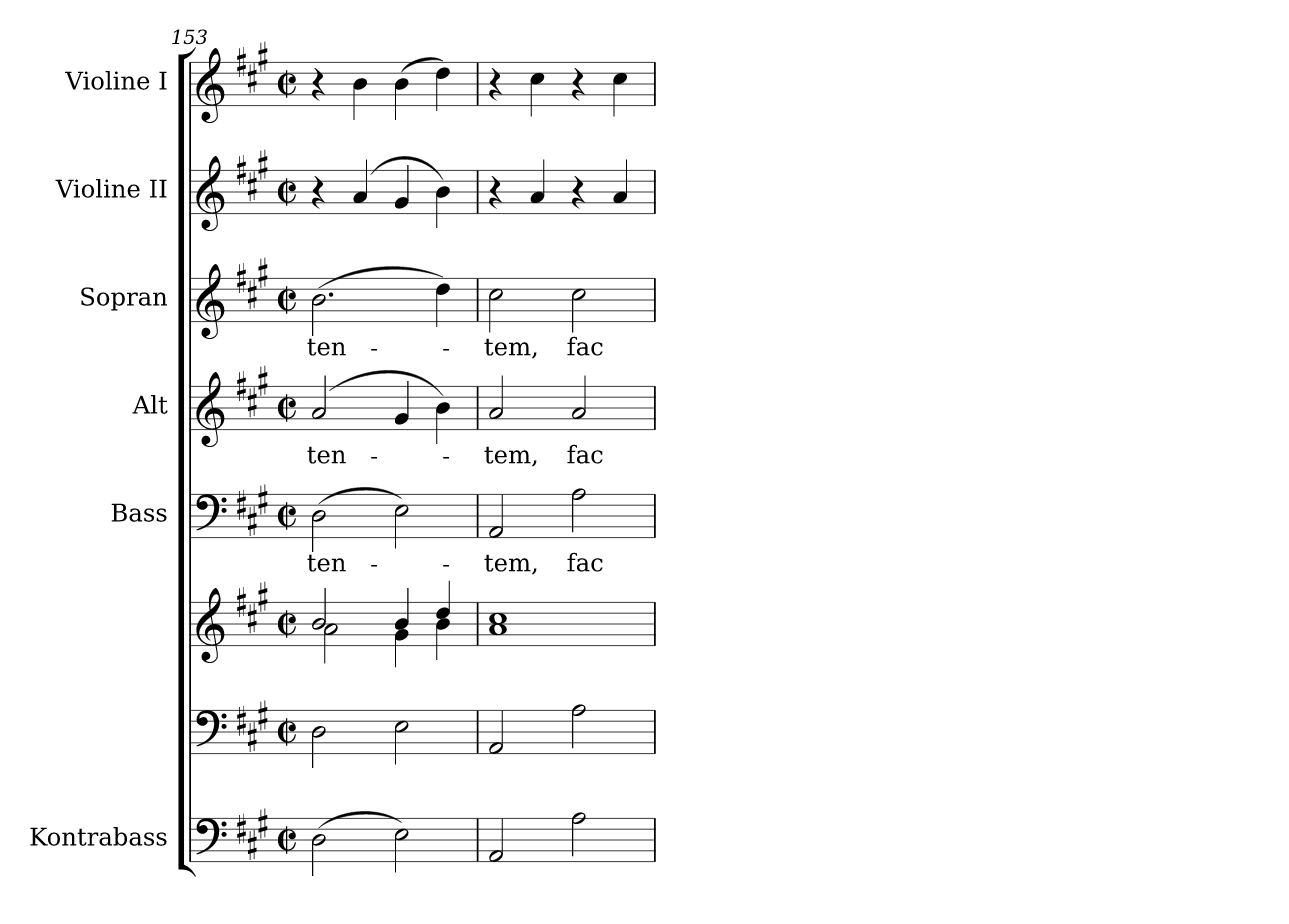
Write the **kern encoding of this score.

**kern	**kern	**kern	**kern	**text	**kern	**text	**kern	**text	**kern	**kern
*part7	*part6	*part6	*part5	*part5	*part4	*part4	*part3	*part3	*part2	*part1
*staff8	*staff7	*staff6	*staff5	*staff5	*staff4	*staff4	*staff3	*staff3	*staff2	*staff1
*I"Kontrabass	*	*	*I"Bass	*	*I"Alt	*	*I"Sopran	*	*I"Violine II	*I"Violine I
*I'Kb.	*	*	*I'B.	*	*I'A.	*	*I'S.	*	*I'Vl. II	*I'Vl. I
*clefF4	*clefF4	*clefG2	*clefF4	*	*clefG2	*	*clefG2	*	*clefG2	*clefG2
*ITrd7c12	*	*	*	*	*	*	*	*	*	*
*k[f#c#g#]	*k[f#c#g#]	*k[f#c#g#]	*k[f#c#g#]	*	*k[f#c#g#]	*	*k[f#c#g#]	*	*k[f#c#g#]	*k[f#c#g#]
*A:	*A:	*A:	*A:	*	*A:	*	*A:	*	*A:	*A:
*M2/2	*M2/2	*M2/2	*M2/2	*	*M2/2	*	*M2/2	*	*M2/2	*M2/2
*met(c|)	*met(c|)	*met(c|)	*met(c|)	*	*met(c|)	*	*met(c|)	*	*met(c|)	*met(c|)
=153	=153	=153	=153	=153	=153	=153	=153	=153	=153	=153
*	*	*^	*	*	*	*	*	*	*	*
!	!	!	!	!	!LO:LY:b	!	!LO:LY:b	!	!LO:LY:b	!	!
(>2DD\	2D\	2b/	2a\	(>2D\	-ten-	(2a/	-ten-	(>2.b\	-ten-	4r	4r
.	.	.	.	.	.	.	.	.	.	(4a/	4b\
2EE\)	2E\	4b/	4g#\	2E\)	.	4g#/	.	.	.	4g#/	(>4b\
.	.	4dd/	4b\	.	.	4b\)	.	4dd\)	.	4b\)	4dd\)
=154	=154	=154	=154	=154	=154	=154	=154	=154	=154	=154	=154
!	!	!	!	!	!LO:LY:b	!	!LO:LY:b	!	!LO:LY:b	!	!
2AAA/	2AA/	1cc#	1a	2AA/	-tem,	2a/	-tem,	2cc#\	-tem,	4r	4r
.	.	.	.	.	.	.	.	.	.	4a/	4cc#\
!	!	!	!	!	!LO:LY:b	!	!LO:LY:b	!	!LO:LY:b	!	!
2AA\	2A\	.	.	2A\	fac-	2a/	fac-	2cc#\	fac-	4r	4r
.	.	.	.	.	.	.	.	.	.	4a/	4cc#\
*	*	*v	*v	*	*	*	*	*	*	*	*
=	=	=	=	=	=	=	=	=	=	=
*-	*-	*-	*-	*-	*-	*-	*-	*-	*-	*-
